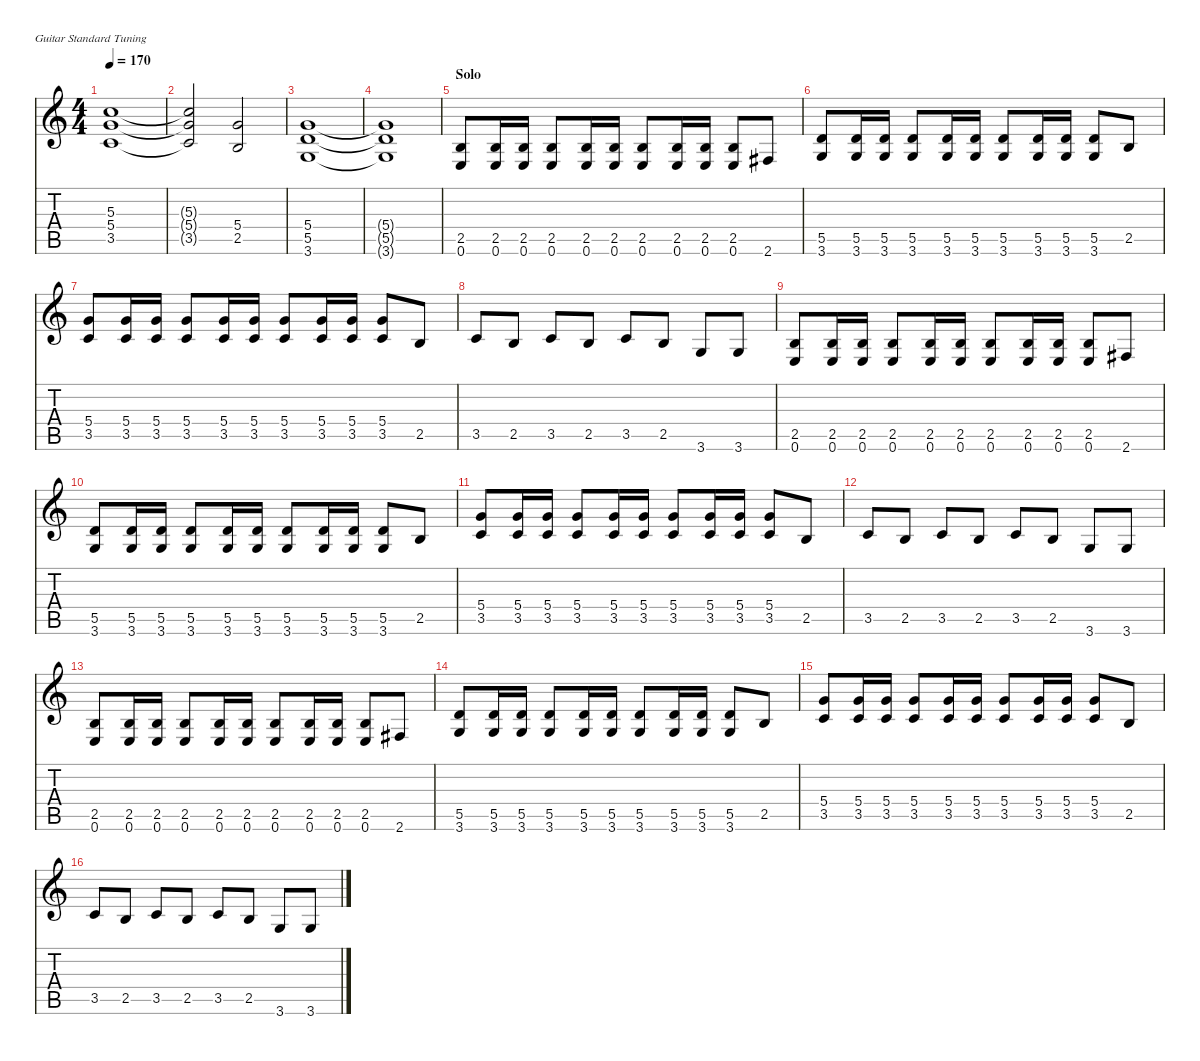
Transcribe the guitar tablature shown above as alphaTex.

\defaultSystemsLayout 4
\hideDynamics
\bracketExtendMode nobrackets
\singleTrackTrackNamePolicy hidden
\multiTrackTrackNamePolicy hidden
\otherSystemsTrackNameOrientation horizontal
\track ("Adrian" "dist.guit.") {instrument distortionguitar}
\staff {score tabs}
\tuning (E4 B3 G3 D3 A2 E2)
\ts (4 4)
\tempo 170
\clef g2
\ks c
(5.3 5.4 3.5).1{dy f beam Up} |
(5.3{t} 5.4{t} 3.5{t}).2{beam Up} (5.4 2.5).2{beam Up} |
(5.4 5.5 3.6).1{beam Up} |
(5.4{t} 5.5{t} 3.6{t}).1{beam Up} |
\section ("" "Solo")
(2.5 0.6).8{beam Up} (2.5 0.6).16{beam Up} (2.5 0.6).16{beam Up} (2.5 0.6).8{beam Up} (2.5 0.6).16{beam Up} (2.5 0.6).16{beam Up} (2.5 0.6).8{beam Up} (2.5 0.6).16{beam Up} (2.5 0.6).16{beam Up} (2.5 0.6).8{beam Up} 2.6{acc #}.8{beam Up} |
(5.5 3.6).8{beam Up} (5.5 3.6).16{beam Up} (5.5 3.6).16{beam Up} (5.5 3.6).8{beam Up} (5.5 3.6).16{beam Up} (5.5 3.6).16{beam Up} (5.5 3.6).8{beam Up} (5.5 3.6).16{beam Up} (5.5 3.6).16{beam Up} (5.5 3.6).8{beam Up} 2.5.8{beam Up} |
(5.4 3.5).8{beam Up} (5.4 3.5).16{beam Up} (5.4 3.5).16{beam Up} (5.4 3.5).8{beam Up} (5.4 3.5).16{beam Up} (5.4 3.5).16{beam Up} (5.4 3.5).8{beam Up} (5.4 3.5).16{beam Up} (5.4 3.5).16{beam Up} (5.4 3.5).8{beam Up} 2.5.8{beam Up} |
3.5.8{beam Up} 2.5.8{beam Up} 3.5.8{beam Up} 2.5.8{beam Up} 3.5.8{beam Up} 2.5.8{beam Up} 3.6.8{beam Up} 3.6.8{beam Up} |
(2.5 0.6).8{beam Up} (2.5 0.6).16{beam Up} (2.5 0.6).16{beam Up} (2.5 0.6).8{beam Up} (2.5 0.6).16{beam Up} (2.5 0.6).16{beam Up} (2.5 0.6).8{beam Up} (2.5 0.6).16{beam Up} (2.5 0.6).16{beam Up} (2.5 0.6).8{beam Up} 2.6{acc #}.8{beam Up} |
(5.5 3.6).8{beam Up} (5.5 3.6).16{beam Up} (5.5 3.6).16{beam Up} (5.5 3.6).8{beam Up} (5.5 3.6).16{beam Up} (5.5 3.6).16{beam Up} (5.5 3.6).8{beam Up} (5.5 3.6).16{beam Up} (5.5 3.6).16{beam Up} (5.5 3.6).8{beam Up} 2.5.8{beam Up} |
(5.4 3.5).8{beam Up} (5.4 3.5).16{beam Up} (5.4 3.5).16{beam Up} (5.4 3.5).8{beam Up} (5.4 3.5).16{beam Up} (5.4 3.5).16{beam Up} (5.4 3.5).8{beam Up} (5.4 3.5).16{beam Up} (5.4 3.5).16{beam Up} (5.4 3.5).8{beam Up} 2.5.8{beam Up} |
3.5.8{beam Up} 2.5.8{beam Up} 3.5.8{beam Up} 2.5.8{beam Up} 3.5.8{beam Up} 2.5.8{beam Up} 3.6.8{beam Up} 3.6.8{beam Up} |
(2.5 0.6).8{beam Up} (2.5 0.6).16{beam Up} (2.5 0.6).16{beam Up} (2.5 0.6).8{beam Up} (2.5 0.6).16{beam Up} (2.5 0.6).16{beam Up} (2.5 0.6).8{beam Up} (2.5 0.6).16{beam Up} (2.5 0.6).16{beam Up} (2.5 0.6).8{beam Up} 2.6{acc #}.8{beam Up} |
(5.5 3.6).8{beam Up} (5.5 3.6).16{beam Up} (5.5 3.6).16{beam Up} (5.5 3.6).8{beam Up} (5.5 3.6).16{beam Up} (5.5 3.6).16{beam Up} (5.5 3.6).8{beam Up} (5.5 3.6).16{beam Up} (5.5 3.6).16{beam Up} (5.5 3.6).8{beam Up} 2.5.8{beam Up} |
(5.4 3.5).8{beam Up} (5.4 3.5).16{beam Up} (5.4 3.5).16{beam Up} (5.4 3.5).8{beam Up} (5.4 3.5).16{beam Up} (5.4 3.5).16{beam Up} (5.4 3.5).8{beam Up} (5.4 3.5).16{beam Up} (5.4 3.5).16{beam Up} (5.4 3.5).8{beam Up} 2.5.8{beam Up} |
3.5.8{beam Up} 2.5.8{beam Up} 3.5.8{beam Up} 2.5.8{beam Up} 3.5.8{beam Up} 2.5.8{beam Up} 3.6.8{beam Up} 3.6.8{beam Up}
